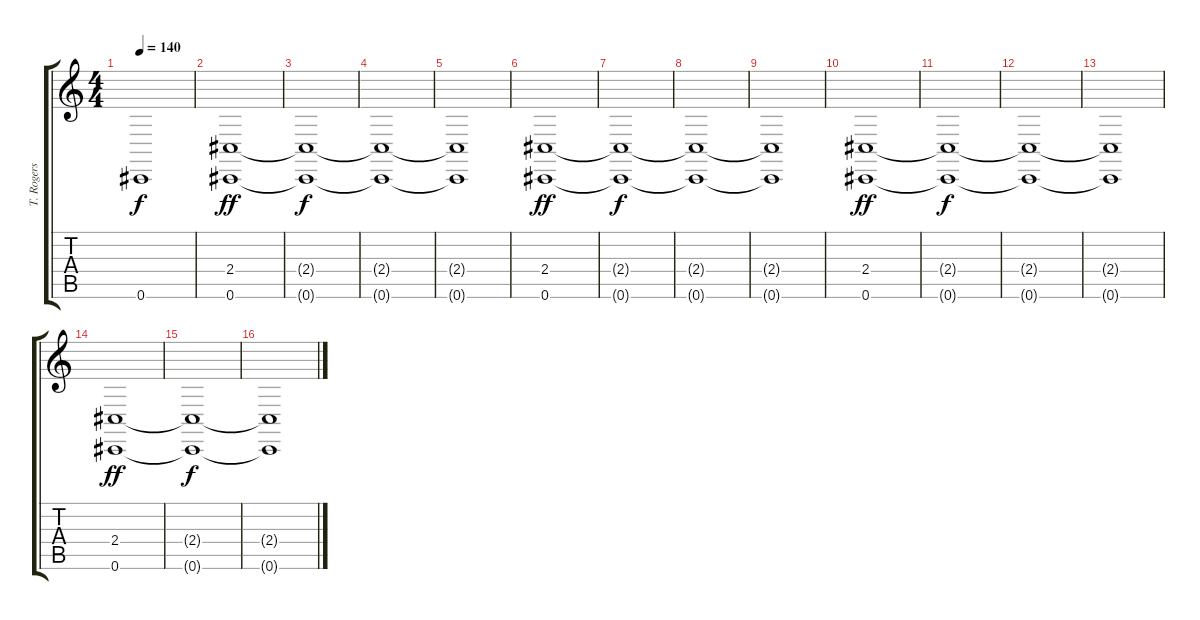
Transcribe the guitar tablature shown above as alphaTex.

\track ("T. Rogers Keys" "T. Rogers ") {instrument lead2sawtooth}
\staff {score tabs}
\tuning (Db4 Ab3 E3 B2 Gb2 Db2) {hide}
\ts (4 4)
\tempo 140
\clef g2
\ks c
0.6{t}.1{dy f} |
(2.4 0.6).1{dy ff volume 11 instrument lead2sawtooth} |
(2.4{t} 0.6{t}).1{dy f volume 5} |
(2.4{t} 0.6{t}).1 |
(2.4{t} 0.6{t}).1 |
(2.4 0.6).1{dy ff volume 11} |
(2.4{t} 0.6{t}).1{dy f volume 5} |
(2.4{t} 0.6{t}).1 |
(2.4{t} 0.6{t}).1 |
(2.4 0.6).1{dy ff volume 11} |
(2.4{t} 0.6{t}).1{dy f volume 5} |
(2.4{t} 0.6{t}).1 |
(2.4{t} 0.6{t}).1 |
(2.4 0.6).1{dy ff volume 11} |
(2.4{t} 0.6{t}).1{dy f volume 5} |
(2.4{t} 0.6{t}).1
